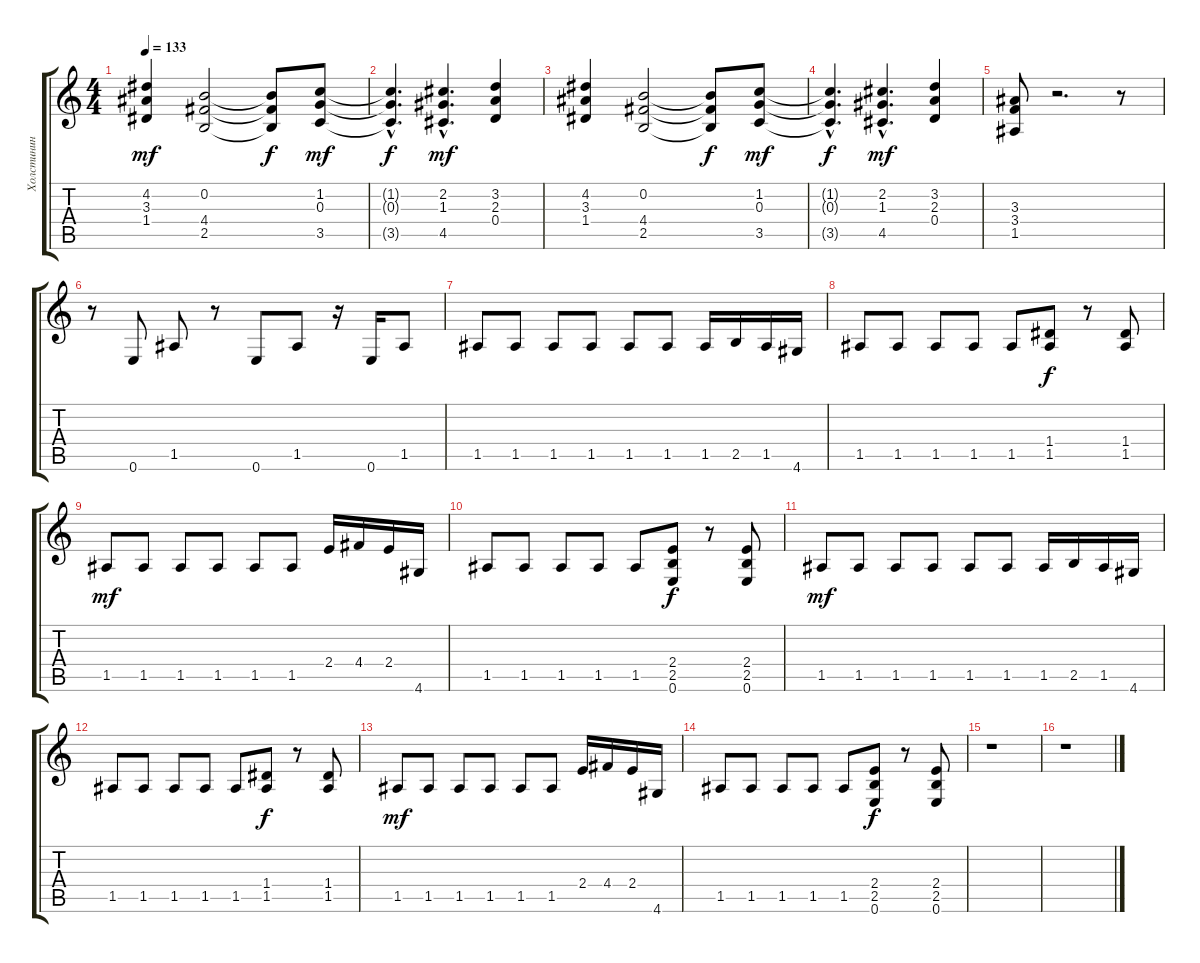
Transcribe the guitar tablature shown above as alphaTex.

\track ("Холстинин" "Холстинин") {instrument distortionguitar}
\staff {score tabs}
\tuning (E4 B3 G3 D3 A2 E2) {hide}
\ts (4 4)
\tempo 133
\clef g2
\ks c
(4.2 3.3 1.4).4{dy mf} (0.2 4.4 2.5).2 (0.2{t} 4.4{t} 2.5{t}).8{dy f} (1.2 0.3 3.5).8{dy mf} |
(1.2{hac t} 0.3{hac t} 3.5{hac t}).4{d dy f} (2.2{hac} 1.3{hac} 4.5{hac}).4{d dy mf} (3.2 2.3 0.4).4 |
(4.2 3.3 1.4).4 (0.2 4.4 2.5).2 (0.2{t} 4.4{t} 2.5{t}).8{dy f} (1.2 0.3 3.5).8{dy mf} |
(1.2{hac t} 0.3{hac t} 3.5{hac t}).4{d dy f} (2.2{hac} 1.3{hac} 4.5{hac}).4{d dy mf} (3.2 2.3 0.4).4 |
(3.3 3.4 1.5).8 r.2{d} r.8 |
r.8 0.6.8 1.5.8 r.8 0.6.8 1.5.8 r.16 0.6.16 1.5.8 |
1.5.8 1.5.8 1.5.8 1.5.8 1.5.8 1.5.8 1.5.16 2.5.16 1.5.16 4.6.16 |
1.5.8 1.5.8 1.5.8 1.5.8 1.5.8 (1.4 1.5).8{dy f} r.8 (1.4 1.5).8 |
1.5.8{dy mf} 1.5.8 1.5.8 1.5.8 1.5.8 1.5.8 2.4.16 4.4.16 2.4.16 4.6.16 |
1.5.8 1.5.8 1.5.8 1.5.8 1.5.8 (2.4 2.5 0.6).8{dy f} r.8 (2.4 2.5 0.6).8 |
1.5.8{dy mf} 1.5.8 1.5.8 1.5.8 1.5.8 1.5.8 1.5.16 2.5.16 1.5.16 4.6.16 |
1.5.8 1.5.8 1.5.8 1.5.8 1.5.8 (1.4 1.5).8{dy f} r.8 (1.4 1.5).8 |
1.5.8{dy mf} 1.5.8 1.5.8 1.5.8 1.5.8 1.5.8 2.4.16 4.4.16 2.4.16 4.6.16 |
1.5.8 1.5.8 1.5.8 1.5.8 1.5.8 (2.4 2.5 0.6).8{dy f} r.8 (2.4 2.5 0.6).8 |
r.1 |
r.1
